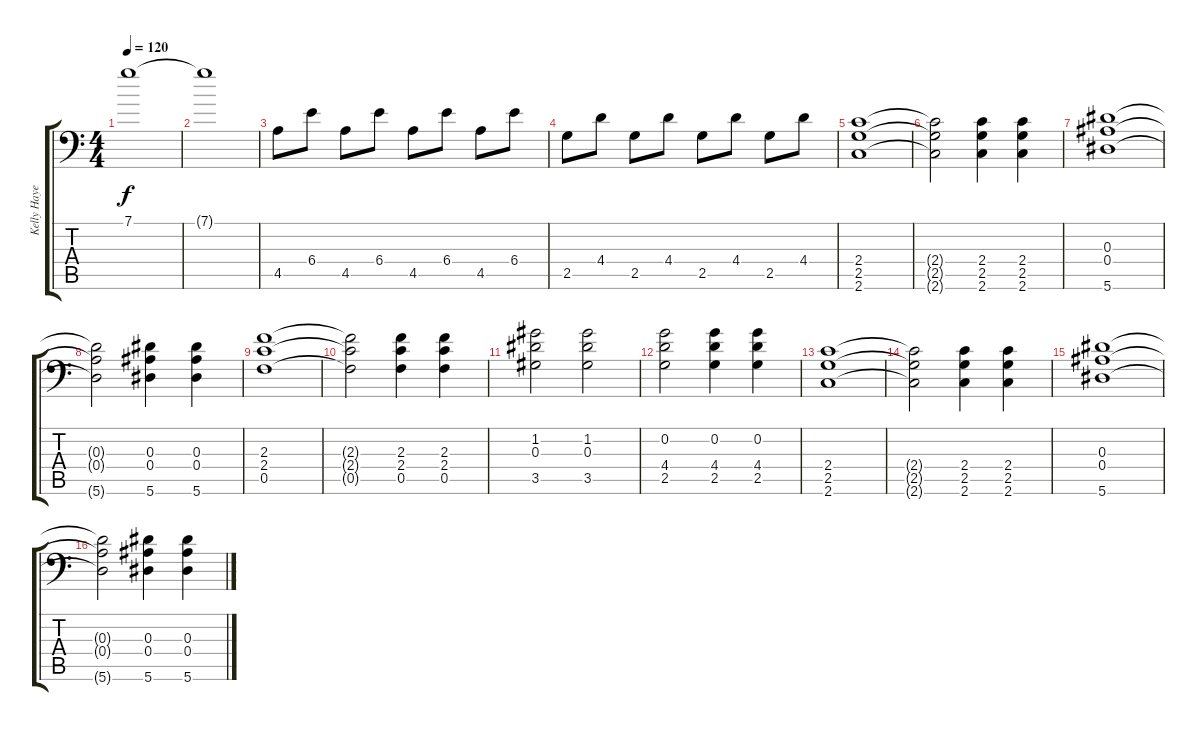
\track ("Kelly Hayes/Lane Maverick - Guitar" "Kelly Haye") {instrument electricguitarclean}
\staff {score tabs}
\tuning (C4 G3 Eb3 Bb2 F2 Bb1) {hide}
\ts (4 4)
\tempo 120
\clef f4
\ks c
7.1{t}.1{dy f} |
7.1{t}.1 |
4.5.8{instrument distortionguitar} 6.4.8 4.5.8 6.4.8 4.5.8 6.4.8 4.5.8 6.4.8 |
2.5.8 4.4.8 2.5.8 4.4.8 2.5.8 4.4.8 2.5.8 4.4.8 |
(2.4 2.5 2.6).1{instrument distortionguitar} |
(2.4{t} 2.5{t} 2.6{t}).2 (2.4 2.5 2.6).4 (2.4 2.5 2.6).4 |
(0.3 0.4 5.6).1 |
(0.3{t} 0.4{t} 5.6{t}).2 (0.3 0.4 5.6).4 (0.3 0.4 5.6).4 |
(2.3 2.4 0.5).1 |
(2.3{t} 2.4{t} 0.5{t}).2 (2.3 2.4 0.5).4 (2.3 2.4 0.5).4 |
(1.2 0.3 3.5).2 (1.2 0.3 3.5).2 |
(0.2 4.4 2.5).2 (0.2 4.4 2.5).4 (0.2 4.4 2.5).4 |
(2.4 2.5 2.6).1 |
(2.4{t} 2.5{t} 2.6{t}).2 (2.4 2.5 2.6).4 (2.4 2.5 2.6).4 |
(0.3 0.4 5.6).1 |
(0.3{t} 0.4{t} 5.6{t}).2 (0.3 0.4 5.6).4 (0.3 0.4 5.6).4
